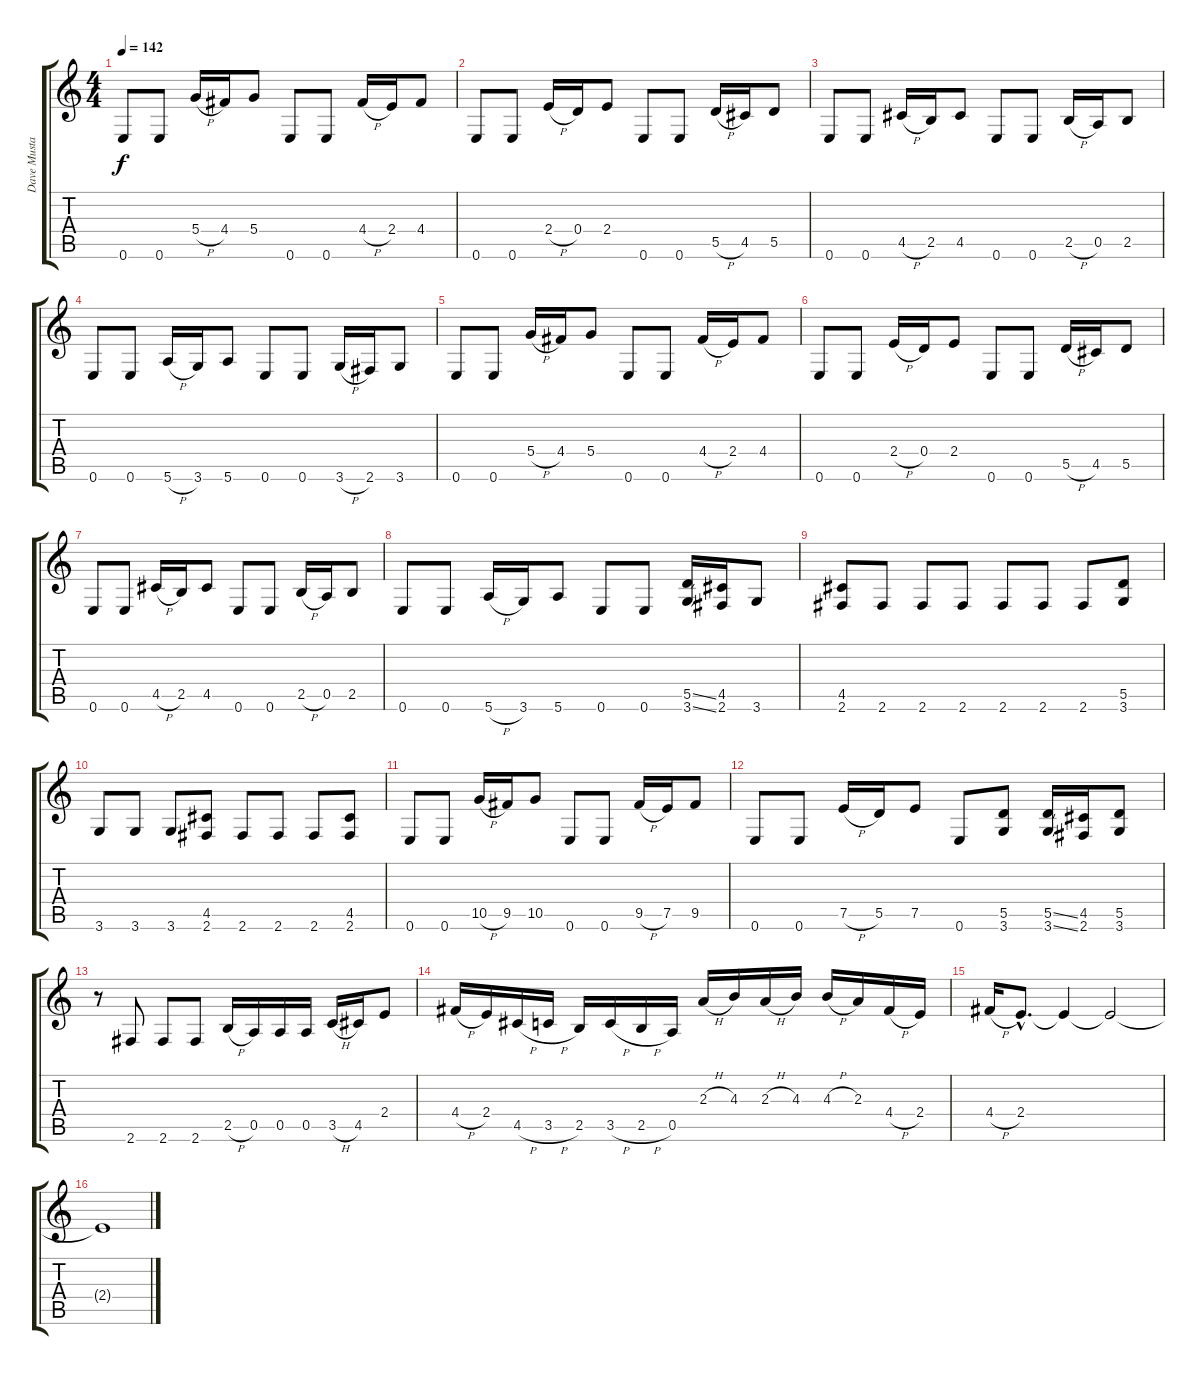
\track ("Dave Mustaine (Guitar)" "Dave Musta") {instrument distortionguitar}
\staff {score tabs}
\tuning (E4 B3 G3 D3 A2 E2) {hide}
\ts (4 4)
\tempo 142
\clef g2
\ks c
0.6.8{dy f} 0.6.8 5.4{h}.16 4.4.16 5.4.8 0.6.8 0.6.8 4.4{h}.16 2.4.16 4.4.8 |
0.6.8 0.6.8 2.4{h}.16 0.4.16 2.4.8 0.6.8 0.6.8 5.5{h}.16 4.5.16 5.5.8 |
0.6.8 0.6.8 4.5{h}.16 2.5.16 4.5.8 0.6.8 0.6.8 2.5{h}.16 0.5.16 2.5.8 |
0.6.8 0.6.8 5.6{h}.16 3.6.16 5.6.8 0.6.8 0.6.8 3.6{h}.16 2.6.16 3.6.8 |
0.6.8 0.6.8 5.4{h}.16 4.4.16 5.4.8 0.6.8 0.6.8 4.4{h}.16 2.4.16 4.4.8 |
0.6.8 0.6.8 2.4{h}.16 0.4.16 2.4.8 0.6.8 0.6.8 5.5{h}.16 4.5.16 5.5.8 |
0.6.8 0.6.8 4.5{h}.16 2.5.16 4.5.8 0.6.8 0.6.8 2.5{h}.16 0.5.16 2.5.8 |
0.6.8 0.6.8 5.6{h}.16 3.6.16 5.6.8 0.6.8 0.6.8 (5.5{ss} 3.6{ss}).16 (4.5 2.6).16 3.6.8 |
(4.5 2.6).8 2.6.8 2.6.8 2.6.8 2.6.8 2.6.8 2.6.8 (5.5 3.6).8 |
3.6.8 3.6.8 3.6.8 (4.5 2.6).8 2.6.8 2.6.8 2.6.8 (4.5 2.6).8 |
0.6.8 0.6.8 10.5{h}.16 9.5.16 10.5.8 0.6.8 0.6.8 9.5{h}.16 7.5.16 9.5.8 |
0.6.8 0.6.8 7.5{h}.16 5.5.16 7.5.8 0.6.8 (5.5 3.6).8 (5.5{ss} 3.6{ss}).16 (4.5 2.6).16 (5.5 3.6).8 |
r.8 2.6.8 2.6.8 2.6.8 2.5{h}.16 0.5.16 0.5.16 0.5.16 3.5{h}.16 4.5.16 2.4.8 |
4.4{h}.16 2.4.16 4.5{h}.16 3.5{h}.16 2.5.16 3.5{h}.16 2.5{h}.16 0.5.16 2.3{h}.16 4.3.16 2.3{h}.16 4.3.16 4.3{h}.16 2.3.16 4.4{h}.16 2.4.16 |
4.4{h}.16 2.4{hac}.8{d} 2.4{t}.4 2.4{t}.2 |
2.4{t}.1
